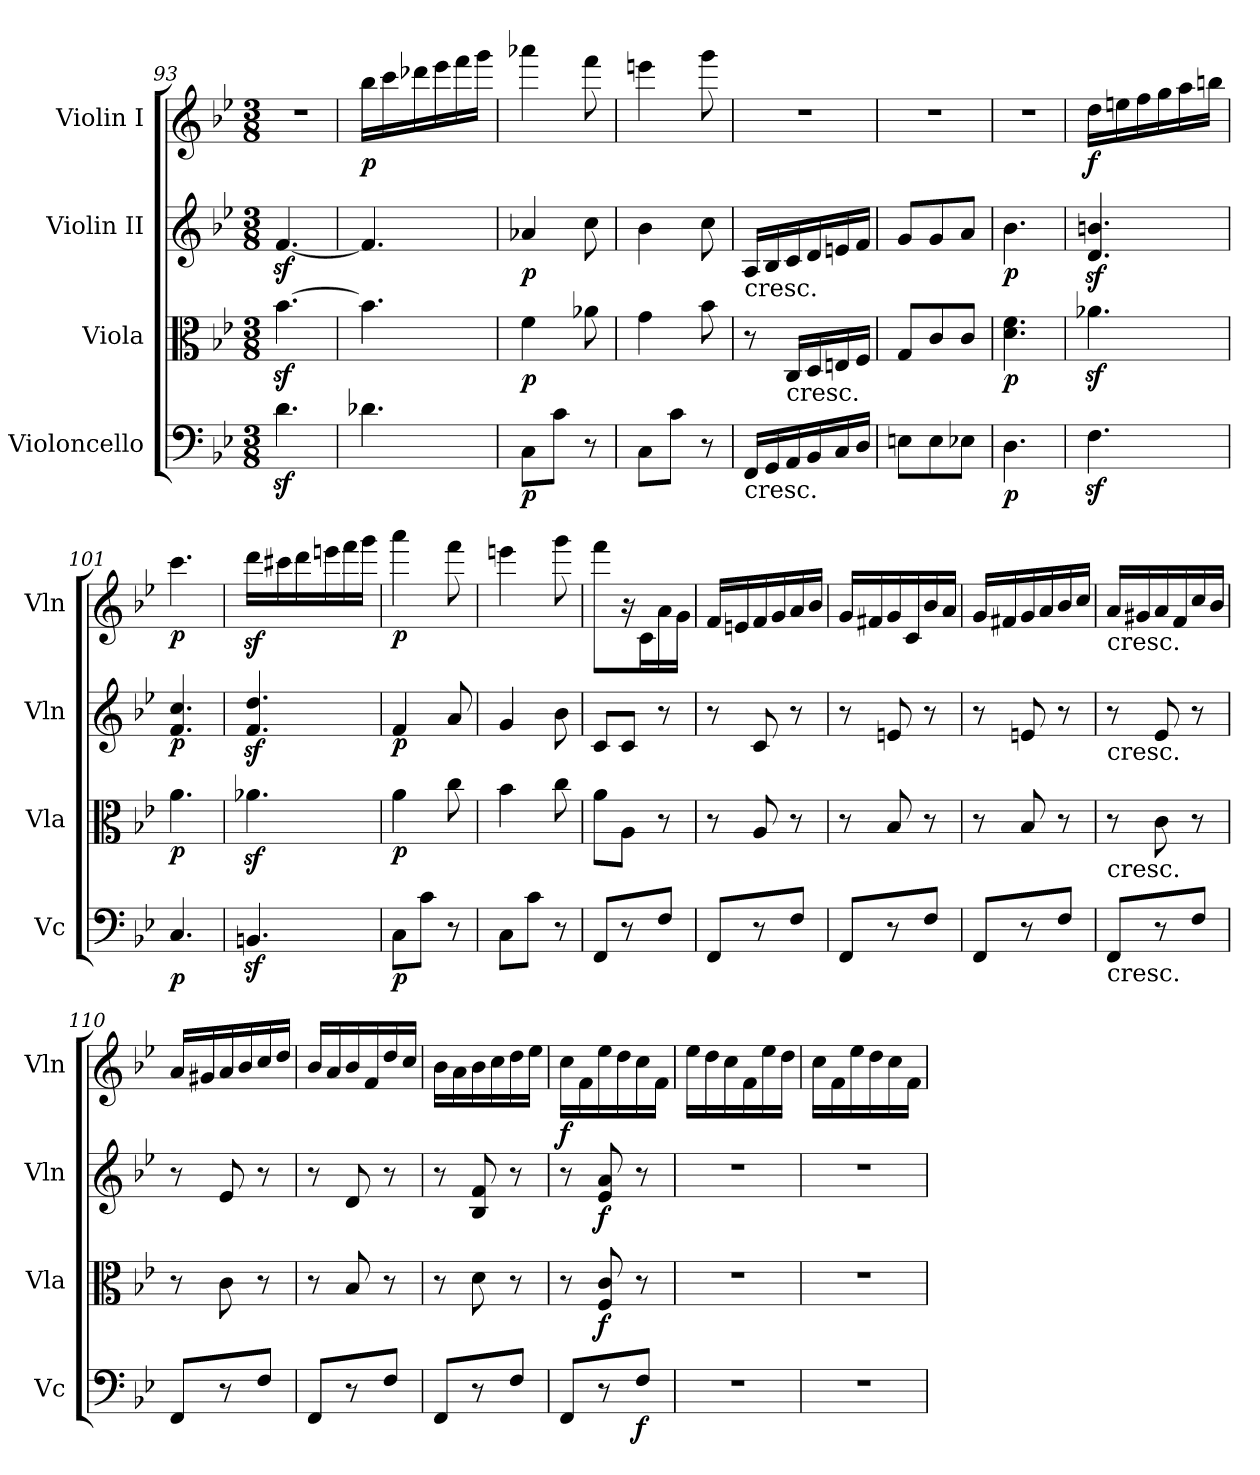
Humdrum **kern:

**kern	**dynam	**kern	**dynam	**kern	**dynam	**kern	**dynam
*part4	*part4	*part3	*part3	*part2	*part2	*part1	*part1
*staff4	*staff4	*staff3	*staff3	*staff2	*staff2	*staff1	*staff1
*I"Violoncello	*	*I"Viola	*	*I"Violin II	*	*I"Violin I	*
*I'Vc	*	*I'Vla	*	*I'Vln	*	*I'Vln	*
*clefF4	*	*clefC3	*	*clefG2	*	*clefG2	*
*k[b-e-]	*	*k[b-e-]	*	*k[b-e-]	*	*k[b-e-]	*
*M3/8	*	*M3/8	*	*M3/8	*	*M3/8	*
=93	=93	=93	=93	=93	=93	=93	=93
4.dz<\	.	[4.b-z<\	.	[4.fz</	.	4.r	.
=94	=94	=94	=94	=94	=94	=94	=94
!	!	!	!	!	!	!	!LO:DY:b
4.d-X\	.	4.b-\]	.	4.f/]	.	16bb-\LL	p
.	.	.	.	.	.	16ccc\	.
.	.	.	.	.	.	16ddd-X\	.
.	.	.	.	.	.	16eee-\	.
.	.	.	.	.	.	16fff\	.
.	.	.	.	.	.	16ggg\JJ	.
=95	=95	=95	=95	=95	=95	=95	=95
!	!LO:DY:b	!	!LO:DY:b	!	!LO:DY:b	!	!
8C\L	p	4f\	p	4a-X/	p	4aaa-X\	.
8c\J	.	.	.	.	.	.	.
8r	.	8a-X\	.	8cc\	.	8fff\	.
=96	=96	=96	=96	=96	=96	=96	=96
8C\L	.	4g\	.	4b-\	.	4eeen\	.
8c\J	.	.	.	.	.	.	.
8r	.	8b-\	.	8cc\	.	8ggg\	.
=97	=97	=97	=97	=97	=97	=97	=97
!	!	!	!	!LO:TX:b:t=cresc.	!	!	!
!LO:TX:b:t=cresc.	!	!	!	!	!	!	!
16FF/LL	.	8r	.	16A/LL	.	4.r	.
16GG/	.	.	.	16B-/	.	.	.
!	!	!LO:TX:b:t=cresc.	!	!	!	!	!
16AA/	.	16C/LL	.	16c/	.	.	.
16BB-/	.	16D/	.	16d/	.	.	.
16C/	.	16En/	.	16en/	.	.	.
16D/JJ	.	16F/JJ	.	16f/JJ	.	.	.
=98	=98	=98	=98	=98	=98	=98	=98
8En\L	.	8G/L	.	8g/L	.	4.r	.
8E\	.	8c/	.	8g/	.	.	.
8E-X\J	.	8c/J	.	8a/J	.	.	.
=99	=99	=99	=99	=99	=99	=99	=99
!	!LO:DY:b	!	!LO:DY:b	!	!LO:DY:b	!	!
4.D\	p	4.d\ 4.f\	p	4.b-\	p	4.r	.
=100	=100	=100	=100	=100	=100	=100	=100
!	!	!	!	!	!	!	!LO:DY:b
4.Fz<\	.	4.a-Xz<\	.	4.d/z< 4.bn/z<	.	16dd\LL	f
.	.	.	.	.	.	16een\	.
.	.	.	.	.	.	16ff\	.
.	.	.	.	.	.	16gg\	.
.	.	.	.	.	.	16aa\	.
.	.	.	.	.	.	16bbn\JJ	.
=101	=101	=101	=101	=101	=101	=101	=101
!	!LO:DY:b	!	!LO:DY:b	!	!LO:DY:b	!	!LO:DY:b
4.C/	p	4.a\	p	4.f/ 4.cc/	p	4.ccc\	p
=102	=102	=102	=102	=102	=102	=102	=102
4.BBnz</	.	4.a-Xz<\	.	4.f/z< 4.dd/z<	.	16dddz<\LL	.
.	.	.	.	.	.	16ccc#X\	.
.	.	.	.	.	.	16ddd\	.
.	.	.	.	.	.	16eeen\	.
.	.	.	.	.	.	16fff\	.
.	.	.	.	.	.	16ggg\JJ	.
=103	=103	=103	=103	=103	=103	=103	=103
!	!LO:DY:b	!	!LO:DY:b	!	!LO:DY:b	!	!LO:DY:b
8C\L	p	4a\	p	4f/	p	4aaa\	p
8c\J	.	.	.	.	.	.	.
8r	.	8cc\	.	8a/	.	8fff\	.
=104	=104	=104	=104	=104	=104	=104	=104
8C\L	.	4b-\	.	4g/	.	4eeen\	.
8c\J	.	.	.	.	.	.	.
8r	.	8cc\	.	8b-\	.	8ggg\	.
=105	=105	=105	=105	=105	=105	=105	=105
8FF/L	.	8a\L	.	8c/L	.	8fff\L	.
8r	.	8A\J	.	8c/J	.	16r	.
.	.	.	.	.	.	16c\L	.
8F/J	.	8r	.	8r	.	16a\	.
.	.	.	.	.	.	16g\JJ	.
=106	=106	=106	=106	=106	=106	=106	=106
8FF/L	.	8r	.	8r	.	16f/LL	.
.	.	.	.	.	.	16en/	.
8r	.	8A/	.	8c/	.	16f/	.
.	.	.	.	.	.	16g/	.
8F/J	.	8r	.	8r	.	16a/	.
.	.	.	.	.	.	16b-/JJ	.
=107	=107	=107	=107	=107	=107	=107	=107
8FF/L	.	8r	.	8r	.	16g/LL	.
.	.	.	.	.	.	16f#X/	.
8r	.	8B-/	.	8en/	.	16g/	.
.	.	.	.	.	.	16c/	.
8F/J	.	8r	.	8r	.	16b-/	.
.	.	.	.	.	.	16a/JJ	.
=108	=108	=108	=108	=108	=108	=108	=108
8FF/L	.	8r	.	8r	.	16g/LL	.
.	.	.	.	.	.	16f#X/	.
8r	.	8B-/	.	8en/	.	16g/	.
.	.	.	.	.	.	16a/	.
8F/J	.	8r	.	8r	.	16b-/	.
.	.	.	.	.	.	16cc/JJ	.
=109	=109	=109	=109	=109	=109	=109	=109
!	!	!	!	!	!	!LO:TX:b:t=cresc.	!
!	!	!	!	!LO:TX:b:t=cresc.	!	!	!
!	!	!LO:TX:b:t=cresc.	!	!	!	!	!
!LO:TX:b:t=cresc.	!	!	!	!	!	!	!
8FF/L	.	8r	.	8r	.	16a/LL	.
.	.	.	.	.	.	16g#X/	.
8r	.	8c\	.	8e-/	.	16a/	.
.	.	.	.	.	.	16f/	.
8F/J	.	8r	.	8r	.	16cc/	.
.	.	.	.	.	.	16b-/JJ	.
=110	=110	=110	=110	=110	=110	=110	=110
8FF/L	.	8r	.	8r	.	16a/LL	.
.	.	.	.	.	.	16g#X/	.
8r	.	8c\	.	8e-/	.	16a/	.
.	.	.	.	.	.	16b-/	.
8F/J	.	8r	.	8r	.	16cc/	.
.	.	.	.	.	.	16dd/JJ	.
=111	=111	=111	=111	=111	=111	=111	=111
8FF/L	.	8r	.	8r	.	16b-/LL	.
.	.	.	.	.	.	16a/	.
8r	.	8B-/	.	8d/	.	16b-/	.
.	.	.	.	.	.	16f/	.
8F/J	.	8r	.	8r	.	16dd/	.
.	.	.	.	.	.	16cc/JJ	.
=112	=112	=112	=112	=112	=112	=112	=112
8FF/L	.	8r	.	8r	.	16b-\LL	.
.	.	.	.	.	.	16a\	.
8r	.	8d\	.	8B-/ 8f/	.	16b-\	.
.	.	.	.	.	.	16cc\	.
8F/J	.	8r	.	8r	.	16dd\	.
.	.	.	.	.	.	16ee-\JJ	.
=113	=113	=113	=113	=113	=113	=113	=113
!	!	!	!	!	!	!	!LO:DY:b
8FF/L	.	8r	.	8r	.	16cc\LL	f
.	.	.	.	.	.	16f\	.
!	!	!	!LO:DY:b	!	!LO:DY:b	!	!
8r	.	8F/ 8c/	f	8e-/ 8a/	f	16ee-\	.
.	.	.	.	.	.	16dd\	.
!	!LO:DY:b	!	!	!	!	!	!
8F/J	f	8r	.	8r	.	16cc\	.
.	.	.	.	.	.	16f\JJ	.
=114	=114	=114	=114	=114	=114	=114	=114
4.r	.	4.r	.	4.r	.	16ee-\LL	.
.	.	.	.	.	.	16dd\	.
.	.	.	.	.	.	16cc\	.
.	.	.	.	.	.	16f\	.
.	.	.	.	.	.	16ee-\	.
.	.	.	.	.	.	16dd\JJ	.
=115	=115	=115	=115	=115	=115	=115	=115
4.r	.	4.r	.	4.r	.	16cc\LL	.
.	.	.	.	.	.	16f\	.
.	.	.	.	.	.	16ee-\	.
.	.	.	.	.	.	16dd\	.
.	.	.	.	.	.	16cc\	.
.	.	.	.	.	.	16f\JJ	.
=	=	=	=	=	=	=	=
*-	*-	*-	*-	*-	*-	*-	*-
